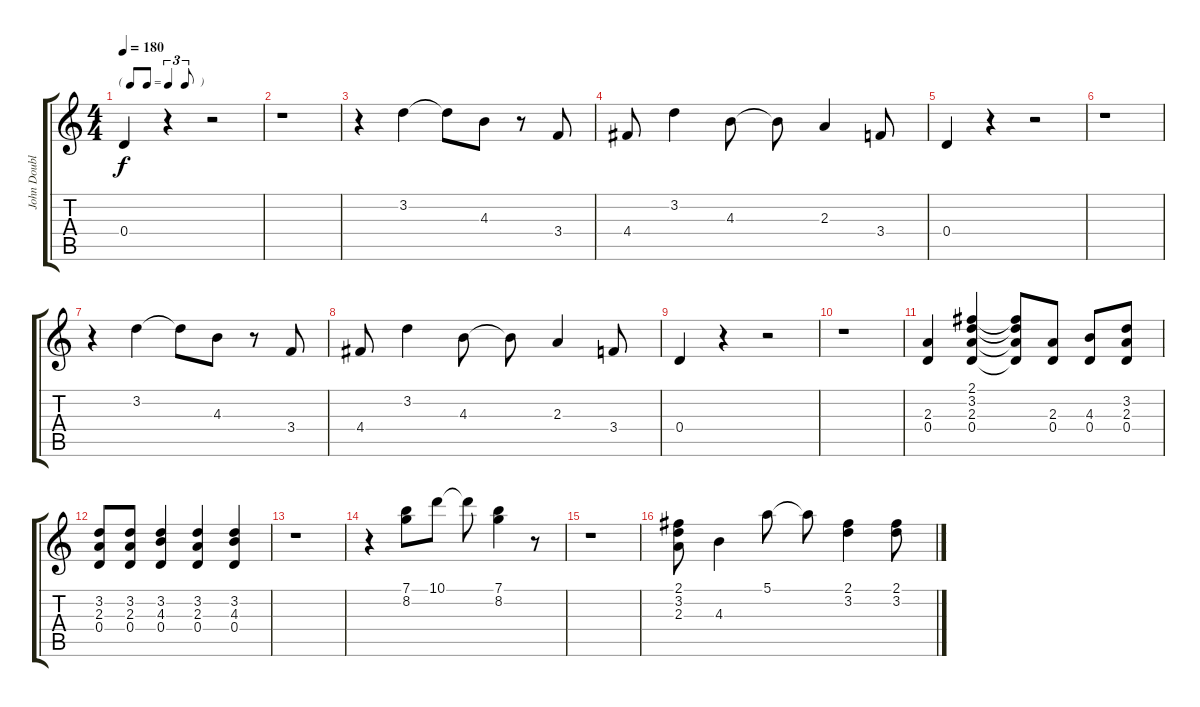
\track ("John Doubled" "John Doubl") {instrument electricguitarjazz}
\staff {score tabs}
\tuning (E4 B3 G3 D3 A2 E2) {hide}
\ts (4 4)
\tf triplet8th
\tempo 180
\clef g2
\ks c
0.4.4{dy f} r.4 r.2 |
r.1 |
r.4 3.2.4 3.2{t}.8 4.3.8 r.8 3.4.8 |
4.4.8 3.2.4 4.3.8 4.3{t}.8 2.3.4 3.4.8 |
0.4.4 r.4 r.2 |
r.1 |
r.4 3.2.4 3.2{t}.8 4.3.8 r.8 3.4.8 |
4.4.8 3.2.4 4.3.8 4.3{t}.8 2.3.4 3.4.8 |
0.4.4 r.4 r.2 |
r.1 |
(2.3 0.4).4 (2.1 3.2 2.3 0.4).4 (2.1{t} 3.2{t} 2.3{t} 0.4{t}).8 (2.3 0.4).8 (4.3 0.4).8 (3.2 2.3 0.4).8 |
(3.2 2.3 0.4).8 (3.2 2.3 0.4).8 (3.2 4.3 0.4).4 (3.2 2.3 0.4).4 (3.2 4.3 0.4).4 |
r.1 |
r.4 (7.1 8.2).8 10.1.8 10.1{t}.8 (7.1 8.2).4 r.8 |
r.1 |
(2.1 3.2 2.3).8 4.3.4 5.1.8 5.1{t}.8 (2.1 3.2).4 (2.1 3.2).8
